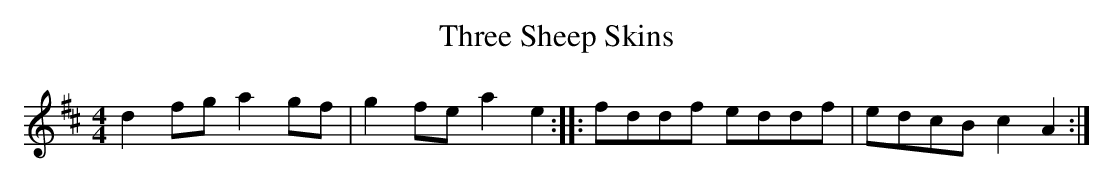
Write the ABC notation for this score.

X:1
T:Three Sheep Skins
M:4/4
L:1/8
K:D
d2 fg a2 gf|g2fea2e2:|:fddf eddf|edcB c2A2:|
